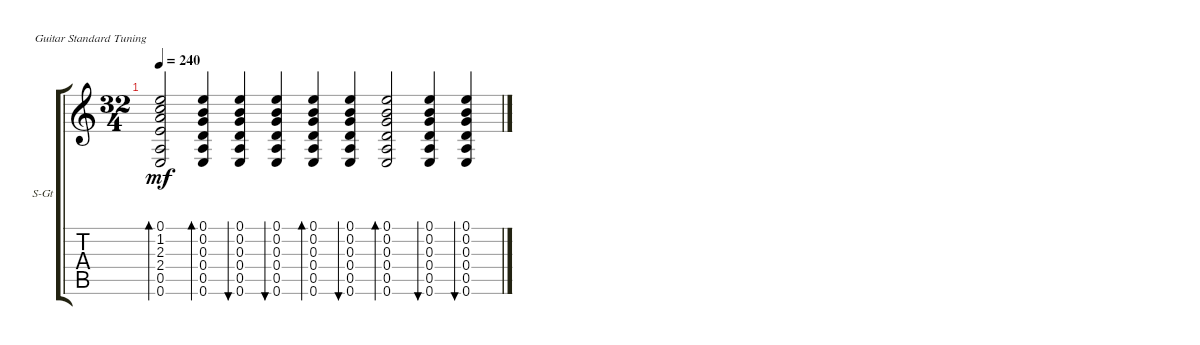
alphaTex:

\defaultSystemsLayout 4
\bracketExtendMode groupsimilarinstruments
\firstSystemTrackNameOrientation horizontal
\otherSystemsTrackNameOrientation horizontal
\track ("Steel Guitar" "S-Gt") {instrument acousticguitarsteel}
\staff {score tabs}
\tuning (E4 B3 G3 D3 A2 E2)
\ts (32 4)
\tempo 240
\clef g2
\ks c
(2.3 0.6 0.5 2.4 1.2 0.1).2{bd 30 lyrics (0 "") lyrics (1 "") lyrics (2 "") lyrics (3 "") lyrics (4 "") dy mf instrument acousticguitarsteel} (0.1 0.2 0.3 0.4 0.5 0.6).4{bd 30} (0.1 0.2 0.3 0.4 0.5 0.6).4{bu 30} (0.1 0.2 0.3 0.4 0.5 0.6).4{bu 30} (0.1 0.2 0.3 0.4 0.5 0.6).4{bd 30} (0.1 0.2 0.3 0.4 0.5 0.6).4{bu 30} (0.1 0.2 0.3 0.4 0.5 0.6).2{bd 30} (0.1 0.2 0.3 0.4 0.5 0.6).4{bu 30} (0.1 0.2 0.3 0.4 0.5 0.6).4{bu 30}
